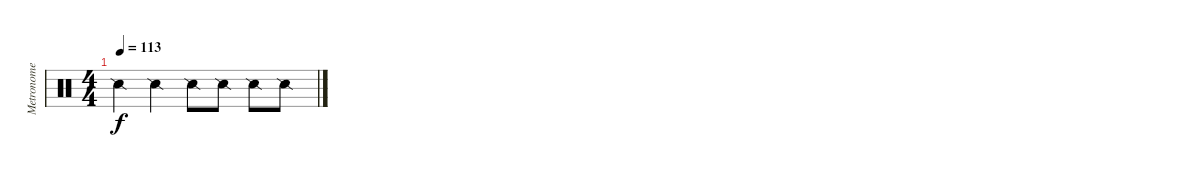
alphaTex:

\track ("Metronome" "Metronome") {instrument percussion}
\staff {score}
\articulation defaults
\ts (4 4)
\tempo 113
\clef neutral
\ks c "Snare (side stick) 2".4{dy f} "Snare (side stick) 2".4 "Snare (side stick) 2".8 "Snare (side stick) 2".8 "Snare (side stick) 2".8 "Snare (side stick) 2".8
